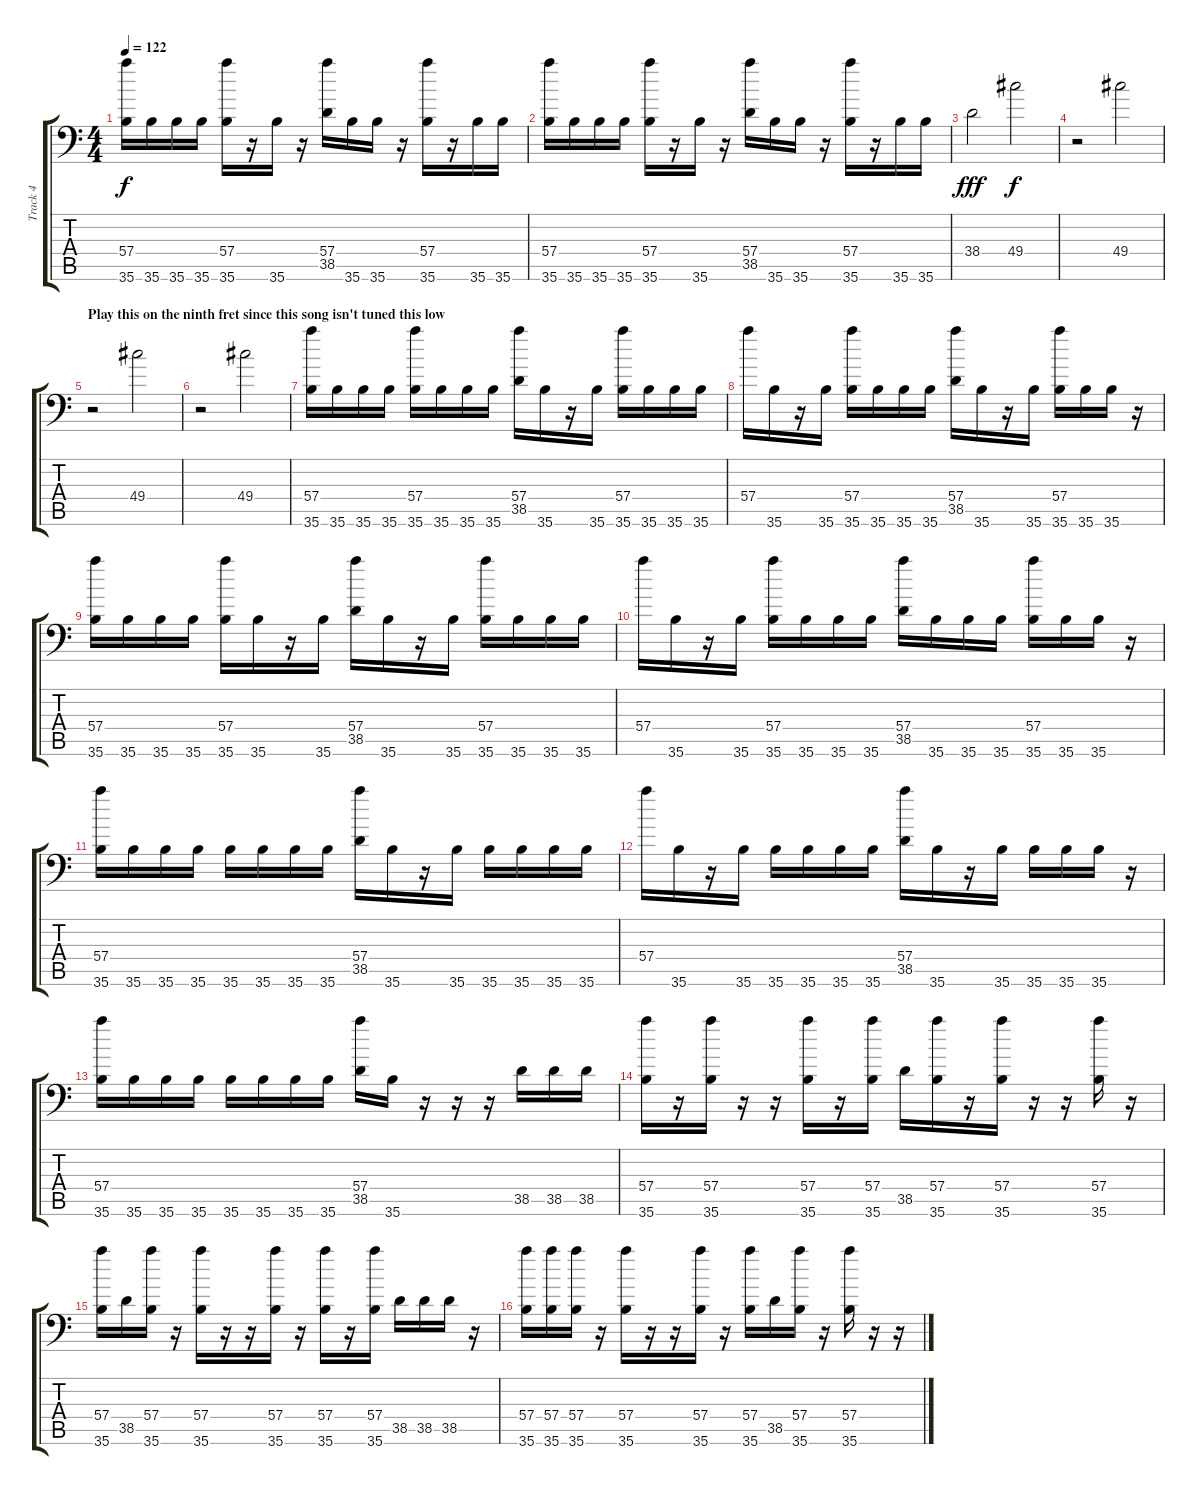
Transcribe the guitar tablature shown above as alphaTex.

\track ("Track 4" "Track 4") {instrument acousticgrandpiano}
\staff {score tabs}
\tuning (C-1 C-1 C-1 C-1 C-1 C-1) {hide}
\ts (4 4)
\tempo 122
\clef f4
\ks c
(57.4 35.6).16{dy f} 35.6.16 35.6.16 35.6.16 (57.4 35.6).16 r.16 35.6.16 r.16 (57.4 38.5).16 35.6.16 35.6.16 r.16 (57.4 35.6).16 r.16 35.6.16 35.6.16 |
(57.4 35.6).16 35.6.16 35.6.16 35.6.16 (57.4 35.6).16 r.16 35.6.16 r.16 (57.4 38.5).16 35.6.16 35.6.16 r.16 (57.4 35.6).16 r.16 35.6.16 35.6.16 |
38.4.2{dy fff} 49.4.2{dy f} |
r.2 49.4.2 |
\section ("" "Play this on the ninth fret since this song isn't tuned this low")
r.2 49.4.2 |
r.2 49.4.2 |
(57.4 35.6).16 35.6.16 35.6.16 35.6.16 (57.4 35.6).16 35.6.16 35.6.16 35.6.16 (57.4 38.5).16 35.6.16 r.16 35.6.16 (57.4 35.6).16 35.6.16 35.6.16 35.6.16 |
57.4.16 35.6.16 r.16 35.6.16 (57.4 35.6).16 35.6.16 35.6.16 35.6.16 (57.4 38.5).16 35.6.16 r.16 35.6.16 (57.4 35.6).16 35.6.16 35.6.16 r.16 |
(57.4 35.6).16 35.6.16 35.6.16 35.6.16 (57.4 35.6).16 35.6.16 r.16 35.6.16 (57.4 38.5).16 35.6.16 r.16 35.6.16 (57.4 35.6).16 35.6.16 35.6.16 35.6.16 |
57.4.16 35.6.16 r.16 35.6.16 (57.4 35.6).16 35.6.16 35.6.16 35.6.16 (57.4 38.5).16 35.6.16 35.6.16 35.6.16 (57.4 35.6).16 35.6.16 35.6.16 r.16 |
(57.4 35.6).16 35.6.16 35.6.16 35.6.16 35.6.16 35.6.16 35.6.16 35.6.16 (57.4 38.5).16 35.6.16 r.16 35.6.16 35.6.16 35.6.16 35.6.16 35.6.16 |
57.4.16 35.6.16 r.16 35.6.16 35.6.16 35.6.16 35.6.16 35.6.16 (57.4 38.5).16 35.6.16 r.16 35.6.16 35.6.16 35.6.16 35.6.16 r.16 |
(57.4 35.6).16 35.6.16 35.6.16 35.6.16 35.6.16 35.6.16 35.6.16 35.6.16 (57.4 38.5).16 35.6.16 r.16 r.16 r.16 38.5.16 38.5.16 38.5.16 |
(57.4 35.6).16 r.16 (57.4 35.6).16 r.16 r.16 (57.4 35.6).16 r.16 (57.4 35.6).16 38.5.16 (57.4 35.6).16 r.16 (57.4 35.6).16 r.16 r.16 (57.4 35.6).16 r.16 |
(57.4 35.6).16 38.5.16 (57.4 35.6).16 r.16 (57.4 35.6).16 r.16 r.16 (57.4 35.6).16 r.16 (57.4 35.6).16 r.16 (57.4 35.6).16 38.5.16 38.5.16 38.5.16 r.16 |
(57.4 35.6).16 (57.4 35.6).16 (57.4 35.6).16 r.16 (57.4 35.6).16 r.16 r.16 (57.4 35.6).16 r.16 (57.4 35.6).16 38.5.16 (57.4 35.6).16 r.16 (57.4 35.6).16 r.16 r.16
